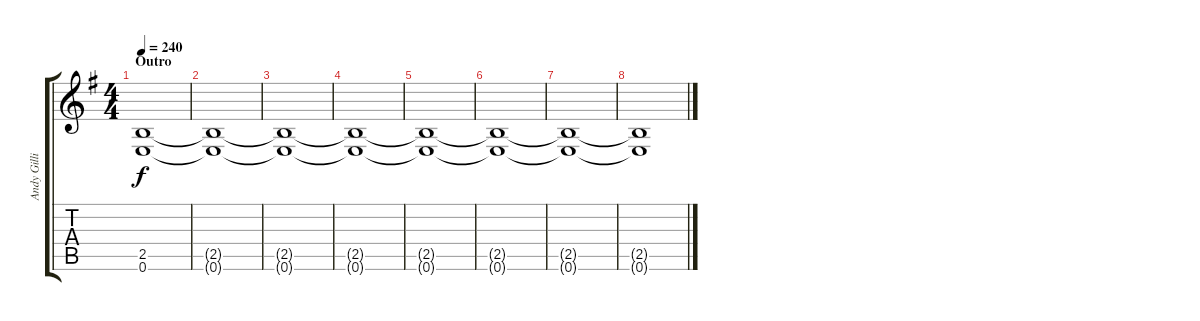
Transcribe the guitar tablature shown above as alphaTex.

\track ("Andy Gillion (guitar)" "Andy Gilli") {instrument distortionguitar}
\staff {score tabs}
\tuning (E4 B3 G3 D3 A2 E2) {hide}
\ts (4 4)
\section ("" "Outro")
\tempo 240
\clef g2
\ks eminor
(2.5 0.6).1{dy f volume 9} |
(2.5{t} 0.6{t}).1 |
(2.5{t} 0.6{t}).1 |
(2.5{t} 0.6{t}).1 |
(2.5{t} 0.6{t}).1{volume 0} |
(2.5{t} 0.6{t}).1 |
(2.5{t} 0.6{t}).1 |
(2.5{t} 0.6{t}).1
